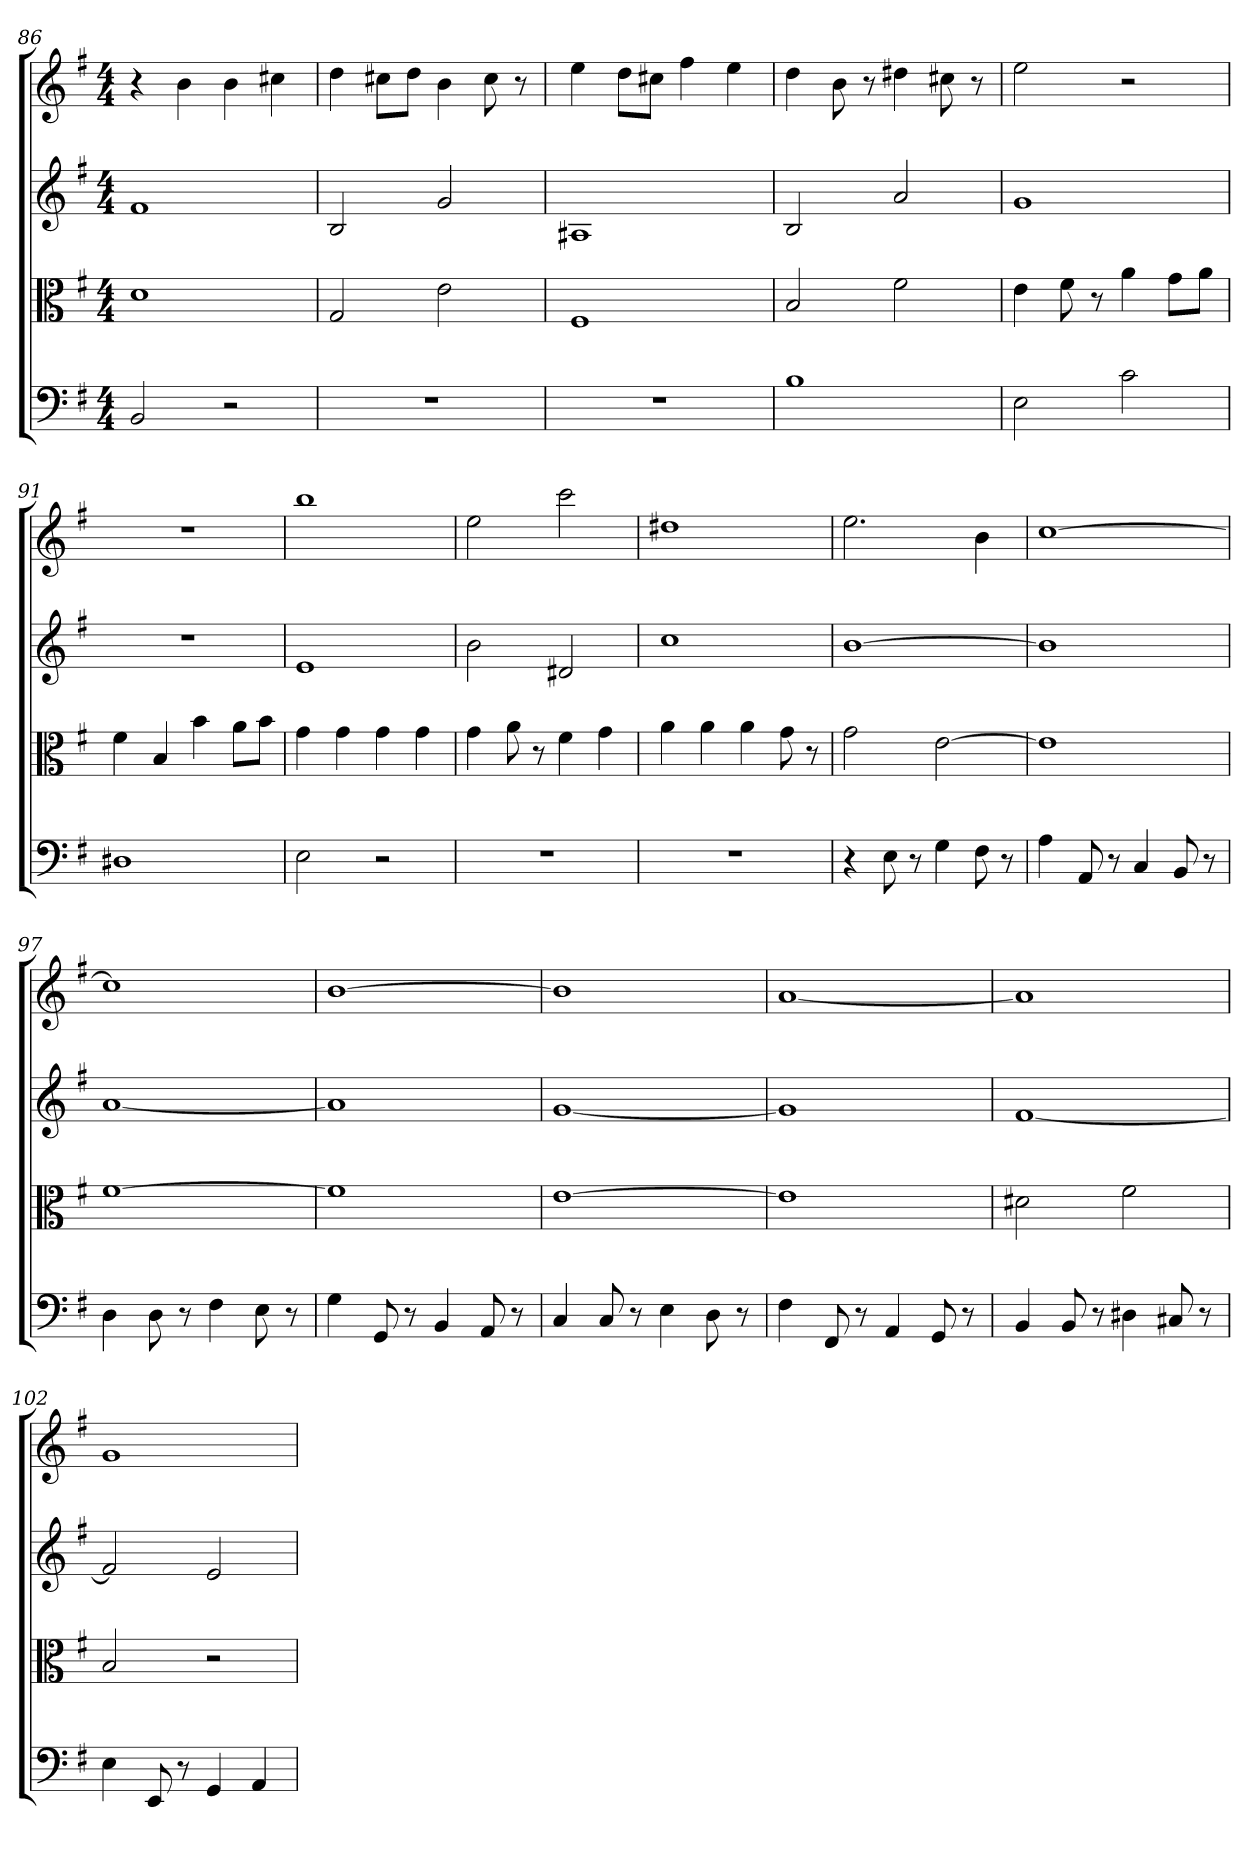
**kern	**kern	**kern	**kern
*part4	*part3	*part2	*part1
*staff4	*staff3	*staff2	*staff1
*clefF4	*clefC3	*clefG2	*clefG2
*k[f#]	*k[f#]	*k[f#]	*k[f#]
*e:	*e:	*e:	*e:
*M4/4	*M4/4	*M4/4	*M4/4
=86	=86	=86	=86
2BB	1d	1f#	4r
.	.	.	4b
2r	.	.	4b
.	.	.	4cc#X
=87	=87	=87	=87
1r	2G	2B	4dd
.	.	.	8cc#X\L
.	.	.	8dd\J
.	2e	2g	4b
.	.	.	8cc#
.	.	.	8r
=88	=88	=88	=88
1r	1F#	1A#X	4ee
.	.	.	8dd\L
.	.	.	8cc#X\J
.	.	.	4ff#
.	.	.	4ee
=89	=89	=89	=89
1B	2B	2B	4dd
.	.	.	8b
.	.	.	8r
.	2f#	2a	4dd#X
.	.	.	8cc#X
.	.	.	8r
=90	=90	=90	=90
2E	4e	1g	2ee
.	8f#	.	.
.	8r	.	.
2c	4a	.	2r
.	8g\L	.	.
.	8a\J	.	.
=91	=91	=91	=91
1D#X	4f#	1r	1r
.	4B	.	.
.	4b	.	.
.	8a\L	.	.
.	8b\J	.	.
=92	=92	=92	=92
2E	4g	1e	1bb
.	4g	.	.
2r	4g	.	.
.	4g	.	.
=93	=93	=93	=93
1r	4g	2b	2ee
.	8a	.	.
.	8r	.	.
.	4f#	2d#X	2ccc
.	4g	.	.
=94	=94	=94	=94
1r	4a	1cc	1dd#X
.	4a	.	.
.	4a	.	.
.	8g	.	.
.	8r	.	.
=95	=95	=95	=95
4r	2g	[1b	2.ee
8E	.	.	.
8r	.	.	.
4G	[2e	.	.
8F#	.	.	4b
8r	.	.	.
=96	=96	=96	=96
4A	1e]	1b]	[1cc
8AA	.	.	.
8r	.	.	.
4C	.	.	.
8BB	.	.	.
8r	.	.	.
=97	=97	=97	=97
4D	[1f#	[1a	1cc]
8D	.	.	.
8r	.	.	.
4F#	.	.	.
8E	.	.	.
8r	.	.	.
=98	=98	=98	=98
4G	1f#]	1a]	[1b
8GG	.	.	.
8r	.	.	.
4BB	.	.	.
8AA	.	.	.
8r	.	.	.
=99	=99	=99	=99
4C	[1e	[1g	1b]
8C	.	.	.
8r	.	.	.
4E	.	.	.
8D	.	.	.
8r	.	.	.
=100	=100	=100	=100
4F#	1e]	1g]	[1a
8FF#	.	.	.
8r	.	.	.
4AA	.	.	.
8GG	.	.	.
8r	.	.	.
=101	=101	=101	=101
4BB	2d#X	[1f#	1a]
8BB	.	.	.
8r	.	.	.
4D#X	2f#	.	.
8C#X	.	.	.
8r	.	.	.
=102	=102	=102	=102
4E	2B	2f#]	1g
8EE	.	.	.
8r	.	.	.
4GG	2r	2e	.
4AA	.	.	.
=	=	=	=
*-	*-	*-	*-
